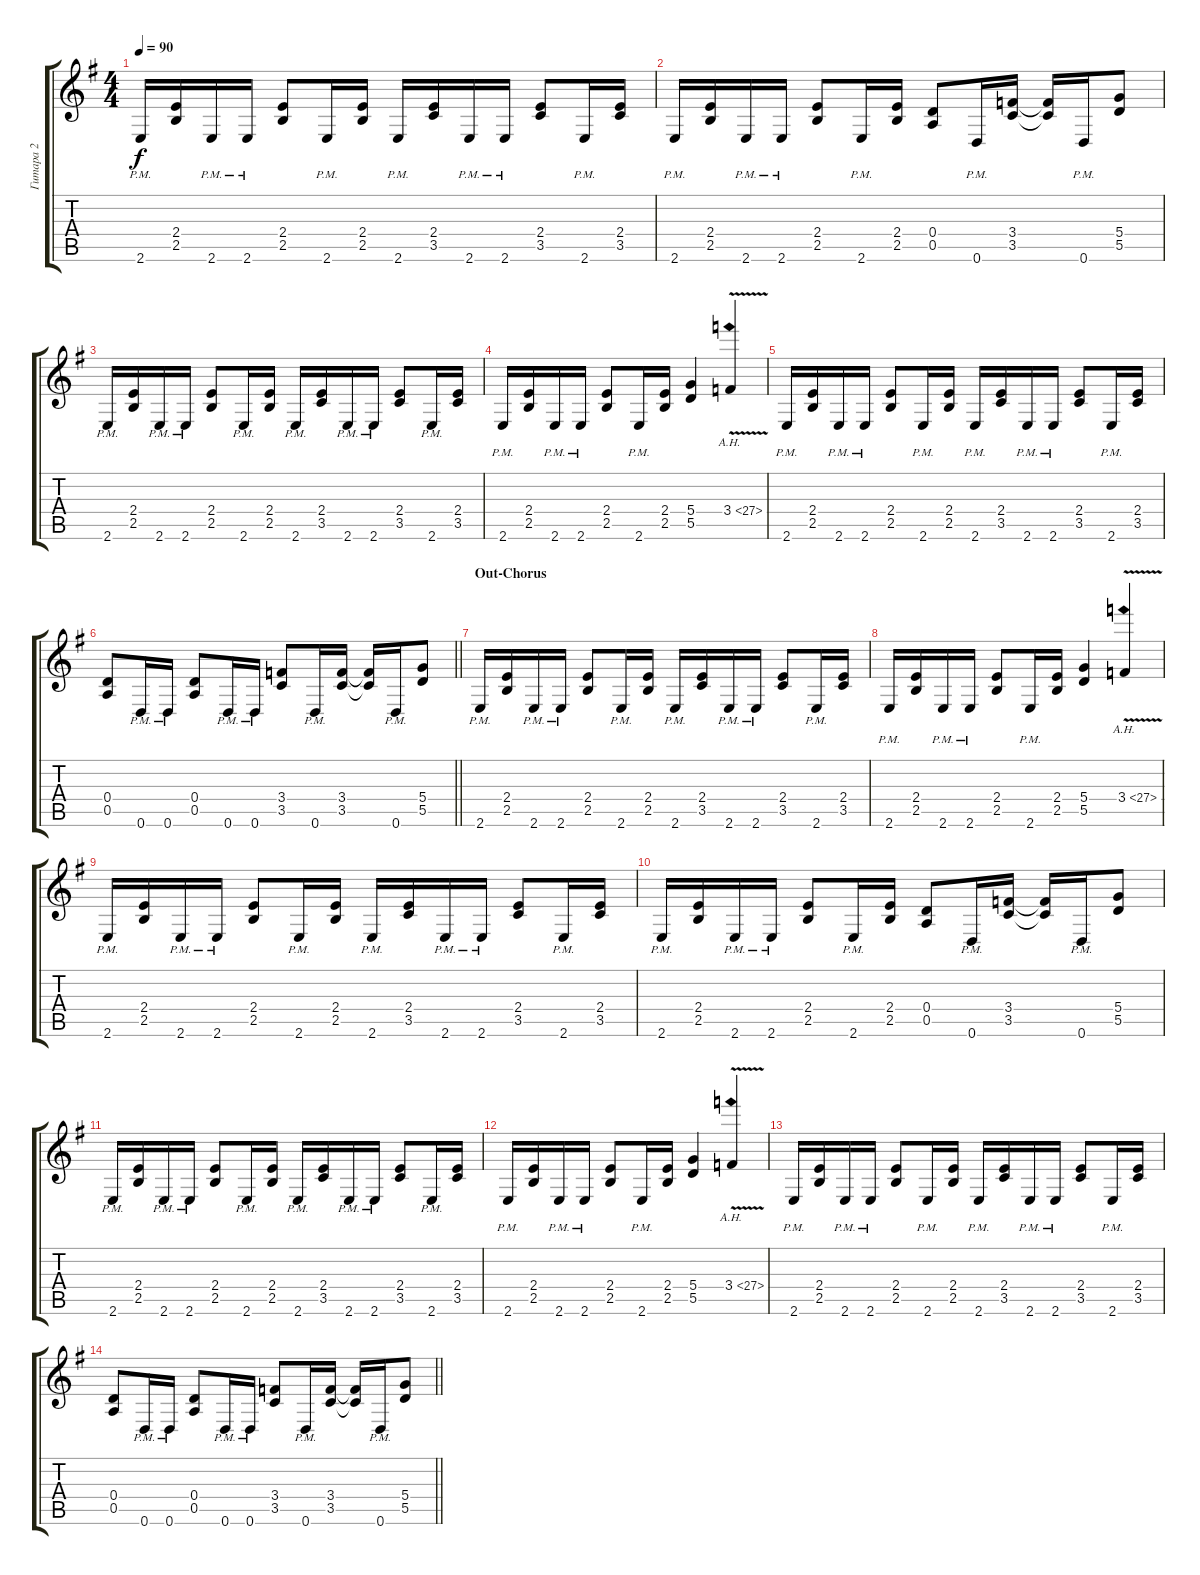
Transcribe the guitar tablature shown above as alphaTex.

\track ("Гитара 2" "Гитара 2") {instrument distortionguitar}
\staff {score tabs}
\tuning (E4 B3 G3 D3 A2 D2) {hide}
\ts (4 4)
\tempo 90
\clef g2
\ks eminor
2.6{pm}.16{dy f} (2.4 2.5).16 2.6{pm}.16 2.6{pm}.16 (2.4 2.5).8 2.6{pm}.16 (2.4 2.5).16 2.6{pm}.16 (2.4 3.5).16 2.6{pm}.16 2.6{pm}.16 (2.4 3.5).8 2.6{pm}.16 (2.4 3.5).16 |
2.6{pm}.16 (2.4 2.5).16 2.6{pm}.16 2.6{pm}.16 (2.4 2.5).8 2.6{pm}.16 (2.4 2.5).16 (0.4 0.5).8 0.6{pm}.16 (3.4 3.5).16 (3.4{t} 3.5{t}).16 0.6{pm}.16 (5.4 5.5).8 |
2.6{pm}.16 (2.4 2.5).16 2.6{pm}.16 2.6{pm}.16 (2.4 2.5).8 2.6{pm}.16 (2.4 2.5).16 2.6{pm}.16 (2.4 3.5).16 2.6{pm}.16 2.6{pm}.16 (2.4 3.5).8 2.6{pm}.16 (2.4 3.5).16 |
2.6{pm}.16 (2.4 2.5).16 2.6{pm}.16 2.6{pm}.16 (2.4 2.5).8 2.6{pm}.16 (2.4 2.5).16 (5.4 5.5).4 3.4{ah 24 v}.4 |
2.6{pm}.16 (2.4 2.5).16 2.6{pm}.16 2.6{pm}.16 (2.4 2.5).8 2.6{pm}.16 (2.4 2.5).16 2.6{pm}.16 (2.4 3.5).16 2.6{pm}.16 2.6{pm}.16 (2.4 3.5).8 2.6{pm}.16 (2.4 3.5).16 |
\barLineRight lightlight
(0.4 0.5).8 0.6{pm}.16 0.6{pm}.16 (0.4 0.5).8 0.6{pm}.16 0.6{pm}.16 (3.4 3.5).8 0.6{pm}.16 (3.4 3.5).16 (3.4{t} 3.5{t}).16 0.6{pm}.16 (5.4 5.5).8 |
\section ("" "Out-Chorus")
2.6{pm}.16 (2.4 2.5).16 2.6{pm}.16 2.6{pm}.16 (2.4 2.5).8 2.6{pm}.16 (2.4 2.5).16 2.6{pm}.16 (2.4 3.5).16 2.6{pm}.16 2.6{pm}.16 (2.4 3.5).8 2.6{pm}.16 (2.4 3.5).16 |
2.6{pm}.16 (2.4 2.5).16 2.6{pm}.16 2.6{pm}.16 (2.4 2.5).8 2.6{pm}.16 (2.4 2.5).16 (5.4 5.5).4 3.4{ah 24 v}.4 |
2.6{pm}.16 (2.4 2.5).16 2.6{pm}.16 2.6{pm}.16 (2.4 2.5).8 2.6{pm}.16 (2.4 2.5).16 2.6{pm}.16 (2.4 3.5).16 2.6{pm}.16 2.6{pm}.16 (2.4 3.5).8 2.6{pm}.16 (2.4 3.5).16 |
2.6{pm}.16 (2.4 2.5).16 2.6{pm}.16 2.6{pm}.16 (2.4 2.5).8 2.6{pm}.16 (2.4 2.5).16 (0.4 0.5).8 0.6{pm}.16 (3.4 3.5).16 (3.4{t} 3.5{t}).16 0.6{pm}.16 (5.4 5.5).8 |
2.6{pm}.16 (2.4 2.5).16 2.6{pm}.16 2.6{pm}.16 (2.4 2.5).8 2.6{pm}.16 (2.4 2.5).16 2.6{pm}.16 (2.4 3.5).16 2.6{pm}.16 2.6{pm}.16 (2.4 3.5).8 2.6{pm}.16 (2.4 3.5).16 |
2.6{pm}.16 (2.4 2.5).16 2.6{pm}.16 2.6{pm}.16 (2.4 2.5).8 2.6{pm}.16 (2.4 2.5).16 (5.4 5.5).4 3.4{ah 24 v}.4 |
2.6{pm}.16 (2.4 2.5).16 2.6{pm}.16 2.6{pm}.16 (2.4 2.5).8 2.6{pm}.16 (2.4 2.5).16 2.6{pm}.16 (2.4 3.5).16 2.6{pm}.16 2.6{pm}.16 (2.4 3.5).8 2.6{pm}.16 (2.4 3.5).16 |
\barLineRight lightlight
(0.4 0.5).8 0.6{pm}.16 0.6{pm}.16 (0.4 0.5).8 0.6{pm}.16 0.6{pm}.16 (3.4 3.5).8 0.6{pm}.16 (3.4 3.5).16 (3.4{t} 3.5{t}).16 0.6{pm}.16 (5.4 5.5).8
